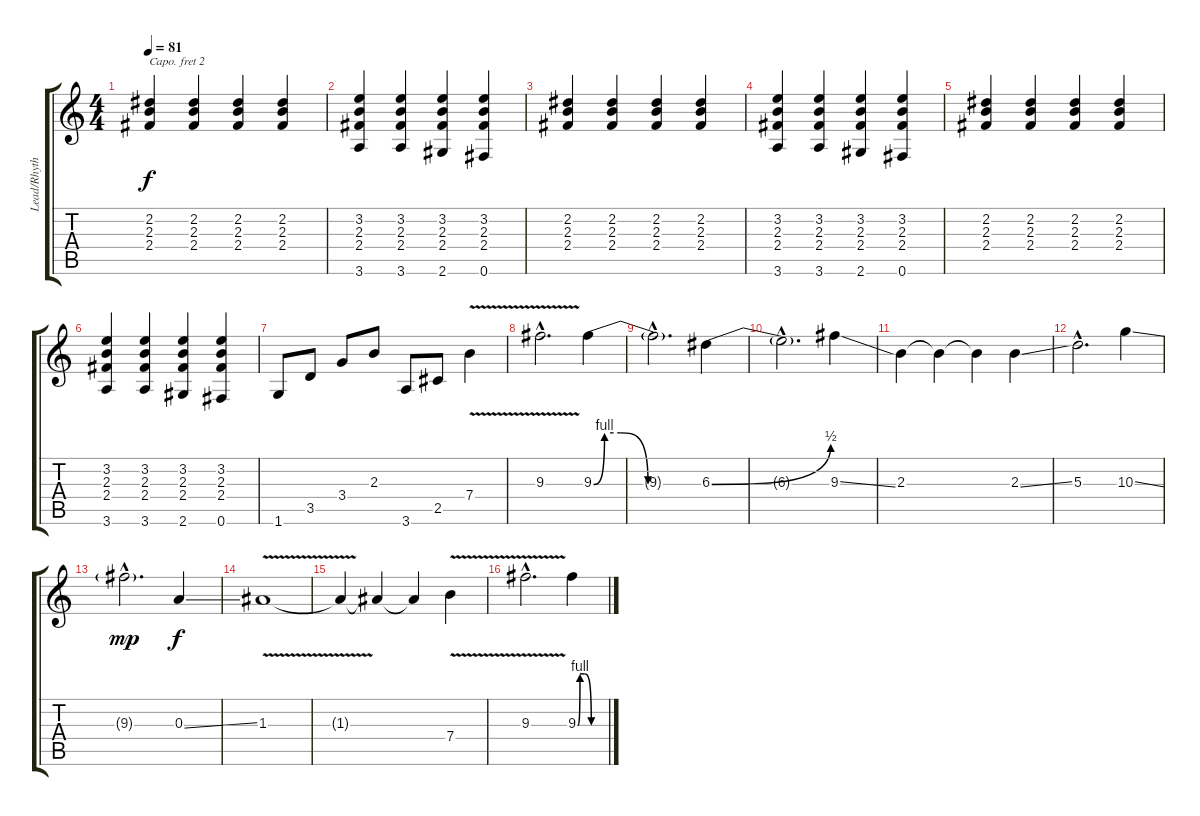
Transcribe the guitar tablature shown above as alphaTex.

\track ("Lead/Rhythm" "Lead/Rhyth") {instrument overdrivenguitar}
\staff {score tabs}
\capo 2
\tuning (E4 B3 G3 D3 A2 E2) {hide}
\ts (4 4)
\tempo 81
\clef g2
\ks c
(2.2 2.3 2.4).4{dy f} (2.2 2.3 2.4).4 (2.2 2.3 2.4).4 (2.2 2.3 2.4).4 |
(3.2 2.3 2.4 3.6).4 (3.2 2.3 2.4 3.6).4 (3.2 2.3 2.4 2.6).4 (3.2 2.3 2.4 0.6).4 |
(2.2 2.3 2.4).4 (2.2 2.3 2.4).4 (2.2 2.3 2.4).4 (2.2 2.3 2.4).4 |
(3.2 2.3 2.4 3.6).4 (3.2 2.3 2.4 3.6).4 (3.2 2.3 2.4 2.6).4 (3.2 2.3 2.4 0.6).4 |
(2.2 2.3 2.4).4 (2.2 2.3 2.4).4 (2.2 2.3 2.4).4 (2.2 2.3 2.4).4 |
(3.2 2.3 2.4 3.6).4 (3.2 2.3 2.4 3.6).4 (3.2 2.3 2.4 2.6).4 (3.2 2.3 2.4 0.6).4 |
1.6.8 3.5.8 3.4.8 2.3.8 3.6.8 2.5.8 7.4{v}.4 |
9.3{v hac}.2{d} 9.3{be (custom 0 0 6 4 15 4 30 0 45 0 60 0)}.4 |
9.3{hac t}.2{d} 6.3{be (bend 0 0 60 2)}.4 |
6.3{hac t}.2{d} 9.3{ss}.4 |
2.3.4 2.3{t}.4 2.3{t}.4 2.3{ss}.4 |
5.3{hac}.2{d} 10.3{ss}.4 |
9.3{g hac}.2{d dy mp} 0.3{ss}.4{dy f} |
1.3{v}.1 |
1.3{t}.4 1.3{t}.4 1.3{t}.4 7.4{v}.4 |
9.3{v hac}.2{d} 9.3{be (custom 0 0 5 4 15 4 30 0 45 0 60 0)}.4
